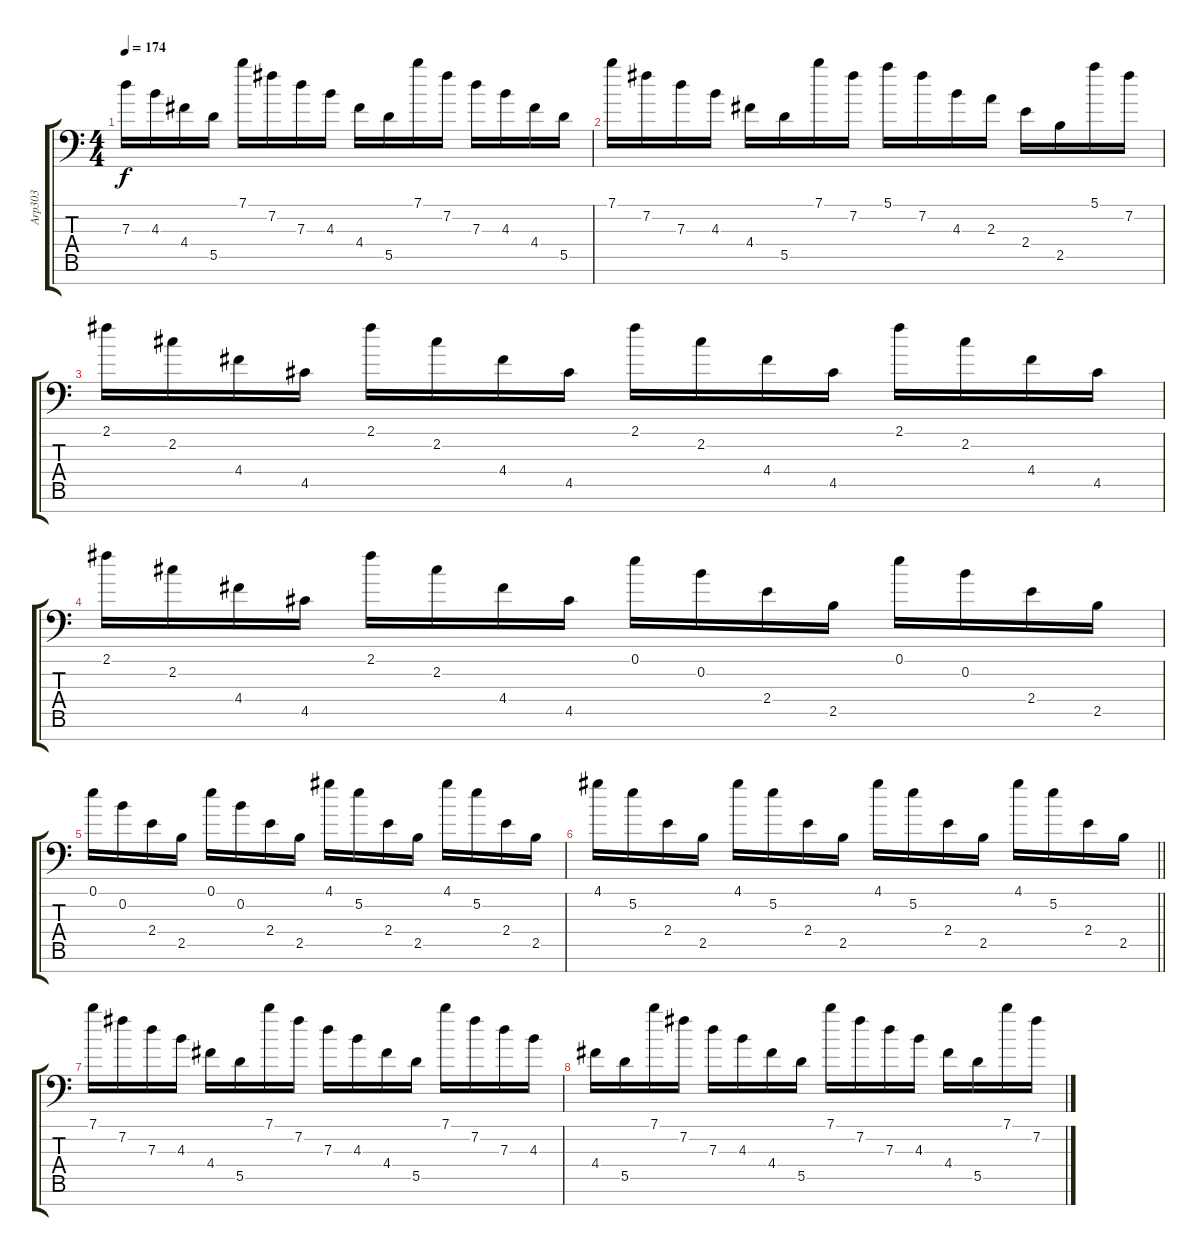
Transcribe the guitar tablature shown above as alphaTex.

\track ("Arp303" "Arp303") {instrument synthbass2}
\staff {score tabs}
\tuning (E4 B3 G3 D3 A2 E2 C-1) {hide}
\ts (4 4)
\tempo 174
\clef f4
\ks c
7.3.16{dy f} 4.3.16 4.4.16 5.5.16 7.1.16 7.2.16 7.3.16 4.3.16 4.4.16 5.5.16 7.1.16 7.2.16 7.3.16 4.3.16 4.4.16 5.5.16 |
7.1.16 7.2.16 7.3.16 4.3.16 4.4.16 5.5.16 7.1.16 7.2.16 5.1.16 7.2.16 4.3.16 2.3.16 2.4.16 2.5.16 5.1.16 7.2.16 |
2.1.16 2.2.16 4.4.16 4.5.16 2.1.16 2.2.16 4.4.16 4.5.16 2.1.16 2.2.16 4.4.16 4.5.16 2.1.16 2.2.16 4.4.16 4.5.16 |
2.1.16 2.2.16 4.4.16 4.5.16 2.1.16 2.2.16 4.4.16 4.5.16 0.1.16 0.2.16 2.4.16 2.5.16 0.1.16 0.2.16 2.4.16 2.5.16 |
0.1.16 0.2.16 2.4.16 2.5.16 0.1.16 0.2.16 2.4.16 2.5.16 4.1.16 5.2.16 2.4.16 2.5.16 4.1.16 5.2.16 2.4.16 2.5.16 |
\barLineRight lightlight
4.1.16 5.2.16 2.4.16 2.5.16 4.1.16 5.2.16 2.4.16 2.5.16 4.1.16 5.2.16 2.4.16 2.5.16 4.1.16 5.2.16 2.4.16 2.5.16 |
7.1.16 7.2.16 7.3.16 4.3.16 4.4.16 5.5.16 7.1.16 7.2.16 7.3.16 4.3.16 4.4.16 5.5.16 7.1.16 7.2.16 7.3.16 4.3.16 |
4.4.16 5.5.16 7.1.16 7.2.16 7.3.16 4.3.16 4.4.16 5.5.16 7.1.16 7.2.16 7.3.16 4.3.16 4.4.16 5.5.16 7.1.16 7.2.16
